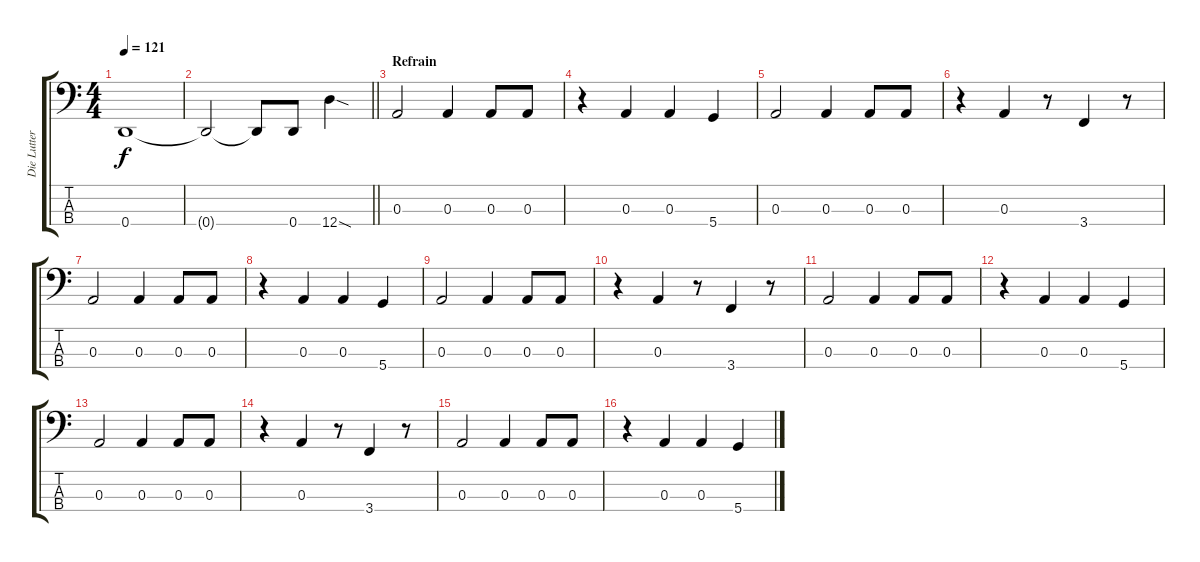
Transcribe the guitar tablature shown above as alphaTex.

\track ("Die Lutter" "Die Lutter") {instrument electricbasspick}
\staff {score tabs}
\tuning (G2 D2 A1 D1) {hide}
\ts (4 4)
\tempo 121
\clef f4
\ks c
0.4.1{dy f} |
\barLineRight lightlight
0.4{t}.2 0.4{t}.8 0.4.8 12.4{sod}.4 |
\section ("" "Refrain")
0.3.2 0.3.4 0.3.8 0.3.8 |
r.4 0.3.4 0.3.4 5.4.4 |
0.3.2 0.3.4 0.3.8 0.3.8 |
r.4 0.3.4 r.8 3.4.4 r.8 |
0.3.2 0.3.4 0.3.8 0.3.8 |
r.4 0.3.4 0.3.4 5.4.4 |
0.3.2 0.3.4 0.3.8 0.3.8 |
r.4 0.3.4 r.8 3.4.4 r.8 |
0.3.2 0.3.4 0.3.8 0.3.8 |
r.4 0.3.4 0.3.4 5.4.4 |
0.3.2 0.3.4 0.3.8 0.3.8 |
r.4 0.3.4 r.8 3.4.4 r.8 |
0.3.2 0.3.4 0.3.8 0.3.8 |
r.4 0.3.4 0.3.4 5.4.4
